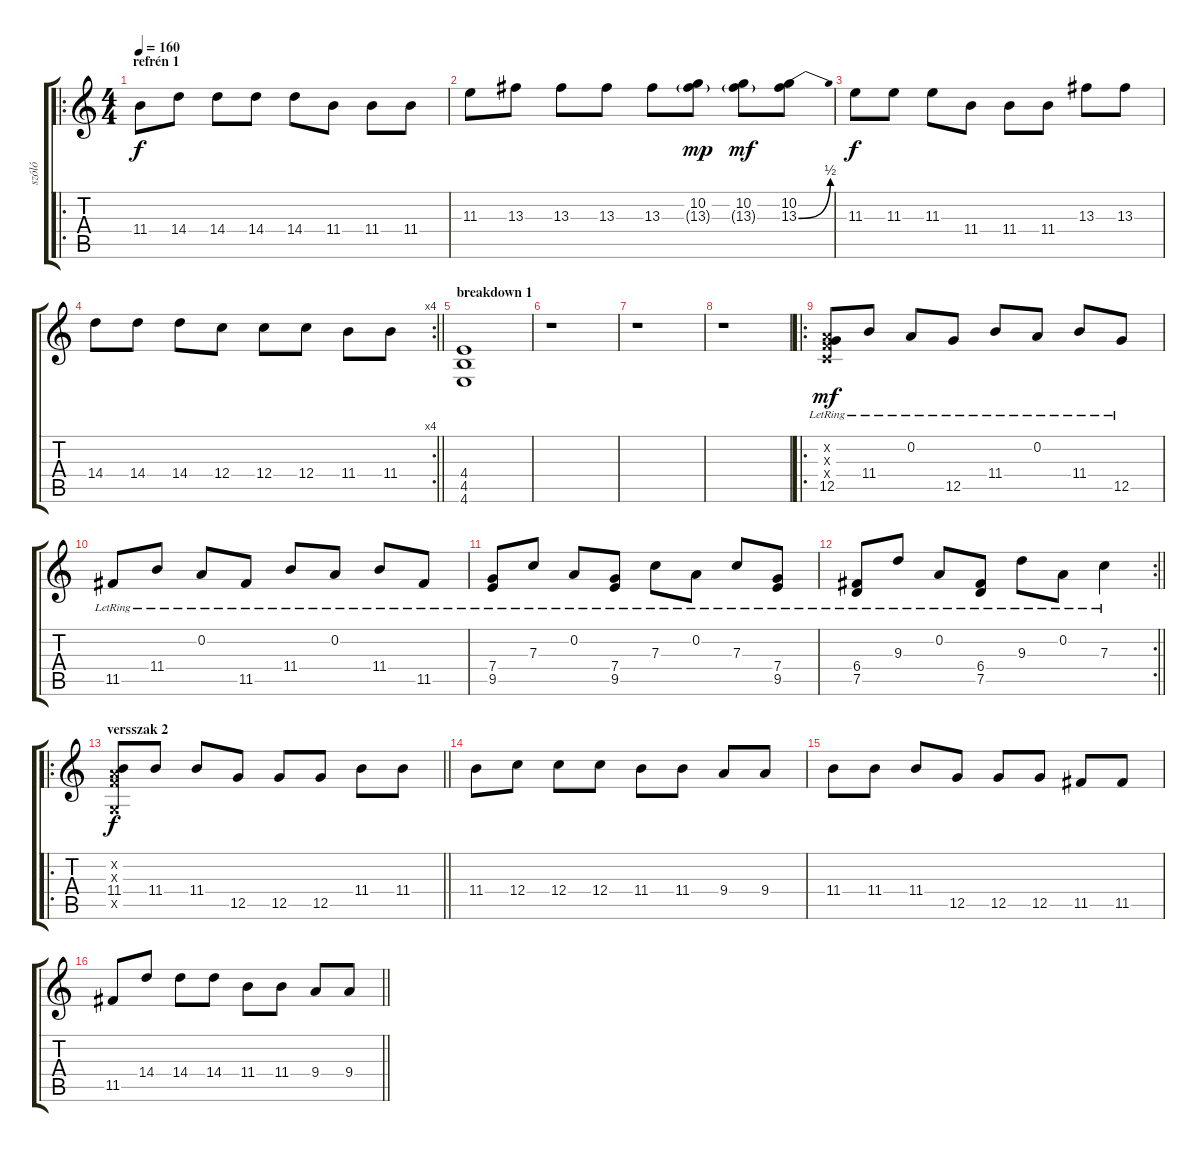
\track ("szóló" "szóló") {instrument overdrivenguitar}
\staff {score tabs}
\tuning (D4 A3 F3 C3 G2 C2) {hide}
\ro
\ts (4 4)
\section ("" "refrén 1")
\tempo 160
\clef g2
\ks c
11.4.8{dy f} 14.4.8 14.4.8 14.4.8 14.4.8 11.4.8 11.4.8 11.4.8 |
11.3.8 13.3.8 13.3.8 13.3.8 13.3.8 (10.2 13.3{g}).8{dy mp} (10.2 13.3{g}).8{dy mf} (10.2 13.3{be (bend 0 0 60 2)}).8 |
11.3.8{dy f} 11.3.8 11.3.8 11.4.8 11.4.8 11.4.8 13.3.8 13.3.8 |
\rc 4
\barLineRight lightlight
14.4.8 14.4.8 14.4.8 12.4.8 12.4.8 12.4.8 11.4.8 11.4.8 |
\section ("" "breakdown 1")
(4.4 4.5 4.6).1 |
r.1 |
r.1 |
r.1 |
\ro
(0.2{x} 0.3{x} 0.4{x} 12.5{lr}).8{dy mf} 11.4{lr}.8 0.2{lr}.8 12.5{lr}.8 11.4{lr}.8 0.2{lr}.8 11.4{lr}.8 12.5{lr}.8 |
11.5{lr}.8 11.4{lr}.8 0.2{lr}.8 11.5{lr}.8 11.4{lr}.8 0.2{lr}.8 11.4{lr}.8 11.5{lr}.8 |
(7.4{lr} 9.5).8 7.3{lr}.8 0.2{lr}.8 (7.4{lr} 9.5).8 7.3{lr}.8 0.2{lr}.8 7.3{lr}.8 (7.4{lr} 9.5).8 |
\rc 2
\barLineRight lightlight
(6.4{lr} 7.5{lr}).8 9.3{lr}.8 0.2{lr}.8 (6.4{lr} 7.5{lr}).8 9.3{lr}.8 0.2{lr}.8 7.3{lr}.4 |
\ro
\section ("" "versszak 2")
\barLineRight lightlight
(0.2{x} 0.3{x} 11.4 0.5{x}).8{dy f} 11.4.8 11.4.8 12.5.8 12.5.8 12.5.8 11.4.8 11.4.8 |
11.4.8 12.4.8 12.4.8 12.4.8 11.4.8 11.4.8 9.4.8 9.4.8 |
11.4.8 11.4.8 11.4.8 12.5.8 12.5.8 12.5.8 11.5.8 11.5.8 |
\barLineRight lightlight
11.5.8 14.4.8 14.4.8 14.4.8 11.4.8 11.4.8 9.4.8 9.4.8
